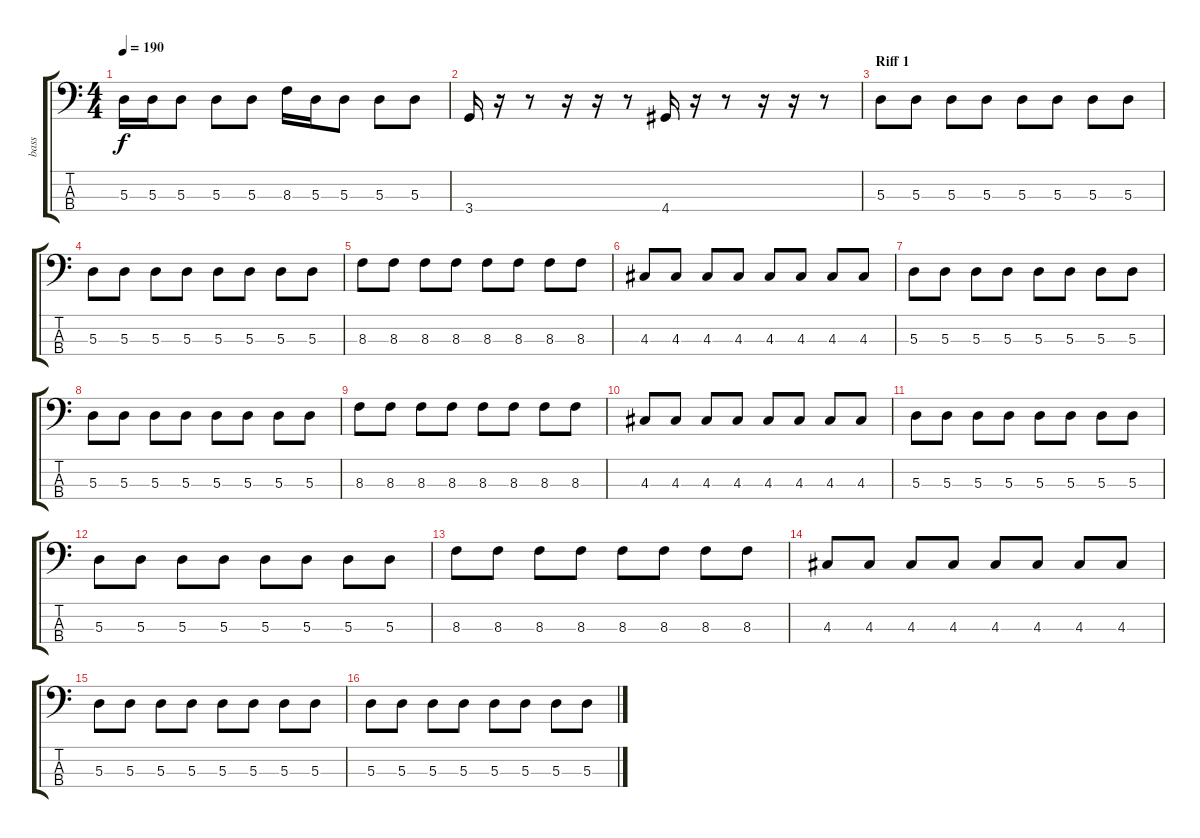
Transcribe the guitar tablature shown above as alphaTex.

\track ("bass" "bass") {instrument electricbasspick}
\staff {score tabs}
\tuning (G2 D2 A1 E1) {hide}
\ts (4 4)
\tempo 190
\clef f4
\ks c
5.3.16{dy f} 5.3.16 5.3.8 5.3.8 5.3.8 8.3.16 5.3.16 5.3.8 5.3.8 5.3.8 |
3.4.16 r.16 r.8 r.16 r.16 r.8 4.4.16 r.16 r.8 r.16 r.16 r.8 |
\section ("" "Riff 1")
5.3.8 5.3.8 5.3.8 5.3.8 5.3.8 5.3.8 5.3.8 5.3.8 |
5.3.8 5.3.8 5.3.8 5.3.8 5.3.8 5.3.8 5.3.8 5.3.8 |
8.3.8 8.3.8 8.3.8 8.3.8 8.3.8 8.3.8 8.3.8 8.3.8 |
4.3.8 4.3.8 4.3.8 4.3.8 4.3.8 4.3.8 4.3.8 4.3.8 |
5.3.8 5.3.8 5.3.8 5.3.8 5.3.8 5.3.8 5.3.8 5.3.8 |
5.3.8 5.3.8 5.3.8 5.3.8 5.3.8 5.3.8 5.3.8 5.3.8 |
8.3.8 8.3.8 8.3.8 8.3.8 8.3.8 8.3.8 8.3.8 8.3.8 |
4.3.8 4.3.8 4.3.8 4.3.8 4.3.8 4.3.8 4.3.8 4.3.8 |
5.3.8 5.3.8 5.3.8 5.3.8 5.3.8 5.3.8 5.3.8 5.3.8 |
5.3.8 5.3.8 5.3.8 5.3.8 5.3.8 5.3.8 5.3.8 5.3.8 |
8.3.8 8.3.8 8.3.8 8.3.8 8.3.8 8.3.8 8.3.8 8.3.8 |
4.3.8 4.3.8 4.3.8 4.3.8 4.3.8 4.3.8 4.3.8 4.3.8 |
5.3.8 5.3.8 5.3.8 5.3.8 5.3.8 5.3.8 5.3.8 5.3.8 |
5.3.8 5.3.8 5.3.8 5.3.8 5.3.8 5.3.8 5.3.8 5.3.8
